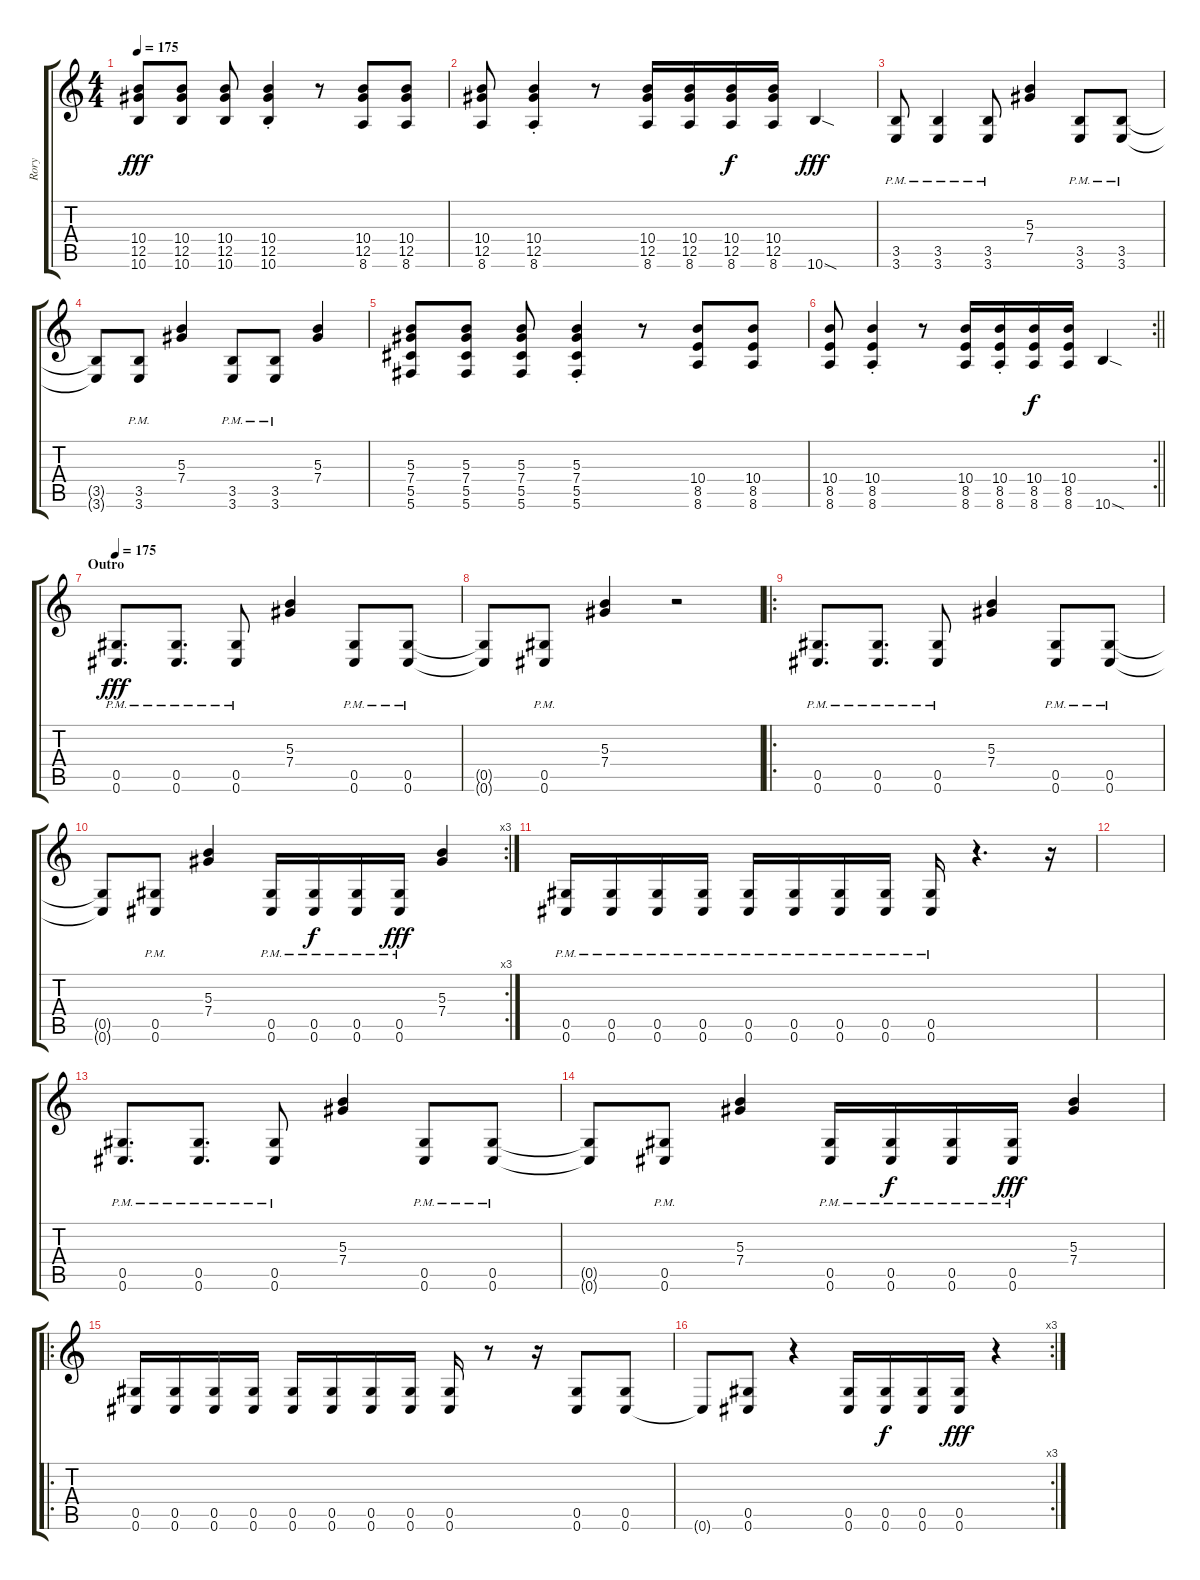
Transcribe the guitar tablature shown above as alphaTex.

\track ("Rory" "Rory") {instrument distortionguitar}
\staff {score tabs}
\tuning (Eb4 Bb3 Gb3 Db3 Ab2 Db2) {hide}
\ts (4 4)
\tempo 175
\clef g2
\ks c
(10.4 12.5 10.6).8{dy fff} (10.4 12.5 10.6).8 (10.4 12.5 10.6).8 (10.4{st} 12.5{st} 10.6{st}).4 r.8 (10.4 12.5 8.6).8 (10.4 12.5 8.6).8 |
(10.4 12.5 8.6).8 (10.4{st} 12.5{st} 8.6{st}).4 r.8 (10.4 12.5 8.6).16 (10.4 12.5 8.6).16 (10.4 12.5 8.6).16{dy f} (10.4 12.5 8.6).16 10.6{sod}.4{dy fff} |
(3.5 3.6{pm}).8 (3.5{pm} 3.6{pm}).4 (3.5{pm} 3.6{pm}).8 (5.3 7.4).4 (3.5{pm} 3.6{pm}).8 (3.5{pm} 3.6{pm}).8 |
(3.5{t} 3.6{t}).8 (3.5{pm} 3.6{pm}).8 (5.3 7.4).4 (3.5{pm} 3.6{pm}).8 (3.5{pm} 3.6{pm}).8 (5.3 7.4).4 |
(5.3 7.4 5.5 5.6).8 (5.3 7.4 5.5 5.6).8 (5.3 7.4 5.5 5.6).8 (5.3 7.4{st} 5.5{st} 5.6{st}).4 r.8 (10.4 8.5 8.6).8 (10.4 8.5 8.6).8 |
\rc 2
\barLineRight lightlight
(10.4 8.5 8.6).8 (10.4{st} 8.5{st} 8.6{st}).4 r.8 (10.4 8.5 8.6).16 (10.4{st} 8.5{st} 8.6{st}).16 (10.4 8.5 8.6).16{dy f} (10.4 8.5 8.6).16 10.6{sod}.4 |
\section ("" "Outro")
\tempo 175
(0.5{pm} 0.6{pm}).8{d dy fff} (0.5{pm} 0.6{pm}).8{d} (0.5{pm} 0.6{pm}).8 (5.3 7.4).4 (0.5{pm} 0.6{pm}).8 (0.5{pm} 0.6{pm}).8 |
(0.5{t} 0.6{t}).8 (0.5{pm} 0.6{pm}).8 (5.3 7.4).4 r.2 |
\ro
(0.5{pm} 0.6{pm}).8{d} (0.5{pm} 0.6{pm}).8{d} (0.5{pm} 0.6{pm}).8 (5.3 7.4).4 (0.5{pm} 0.6{pm}).8 (0.5{pm} 0.6{pm}).8 |
\rc 3
(0.5{t} 0.6{t}).8 (0.5{pm} 0.6{pm}).8 (5.3 7.4).4 (0.5{pm} 0.6{pm}).16 (0.5{pm} 0.6{pm}).16{dy f} (0.5{pm} 0.6{pm}).16 (0.5{pm} 0.6{pm}).16{dy fff} (5.3 7.4).4 |
(0.5{pm} 0.6{pm}).16 (0.5{pm} 0.6{pm}).16 (0.5{pm} 0.6{pm}).16 (0.5{pm} 0.6{pm}).16 (0.5{pm} 0.6{pm}).16 (0.5{pm} 0.6{pm}).16 (0.5{pm} 0.6{pm}).16 (0.5{pm} 0.6{pm}).16 (0.5{pm} 0.6{pm}).16 r.4{d} r.16 |
|
(0.5{pm} 0.6{pm}).8{d} (0.5{pm} 0.6{pm}).8{d} (0.5{pm} 0.6{pm}).8 (5.3 7.4).4 (0.5{pm} 0.6{pm}).8 (0.5{pm} 0.6{pm}).8 |
(0.5{t} 0.6{t}).8 (0.5{pm} 0.6{pm}).8 (5.3 7.4).4 (0.5{pm} 0.6{pm}).16 (0.5{pm} 0.6{pm}).16{dy f} (0.5{pm} 0.6{pm}).16 (0.5{pm} 0.6{pm}).16{dy fff} (5.3 7.4).4 |
\ro
(0.5 0.6).16 (0.5 0.6).16 (0.5 0.6).16 (0.5 0.6).16 (0.5 0.6).16 (0.5 0.6).16 (0.5 0.6).16 (0.5 0.6).16 (0.5 0.6).16 r.8 r.16 (0.5 0.6).8 (0.5 0.6).8 |
\rc 3
0.6{t}.8 (0.5 0.6).8 r.4 (0.5 0.6).16 (0.5 0.6).16{dy f} (0.5 0.6).16 (0.5 0.6).16{dy fff} r.4
